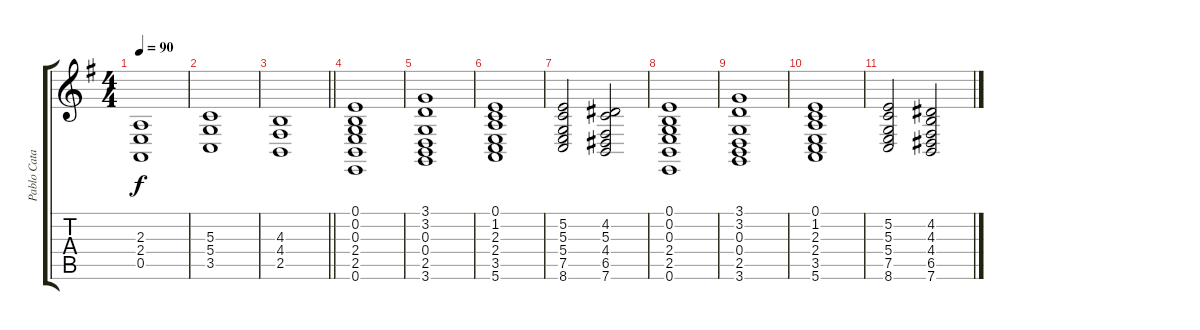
\track ("Pablo Catanina" "Pablo Cata") {instrument churchorgan}
\staff {score tabs}
\tuning (E4 B3 G3 D3 A2 E2) {hide}
\ts (4 4)
\tempo 90
\clef g2
\ks eminor
(2.3 2.4 0.5).1{dy f} |
(5.3 5.4 3.5).1 |
\barLineRight lightlight
(4.3 4.4 2.5).1 |
(0.1 0.2 0.3 2.4 2.5 0.6).1 |
(3.1 3.2 0.3 0.4 2.5 3.6).1 |
(0.1 1.2 2.3 2.4 3.5 5.6).1 |
(5.2 5.3 5.4 7.5 8.6).2 (4.2 5.3 4.4 6.5 7.6).2 |
(0.1 0.2 0.3 2.4 2.5 0.6).1 |
(3.1 3.2 0.3 0.4 2.5 3.6).1 |
(0.1 1.2 2.3 2.4 3.5 5.6).1 |
(5.2 5.3 5.4 7.5 8.6).2 (4.2 4.3 4.4 6.5 7.6).2
